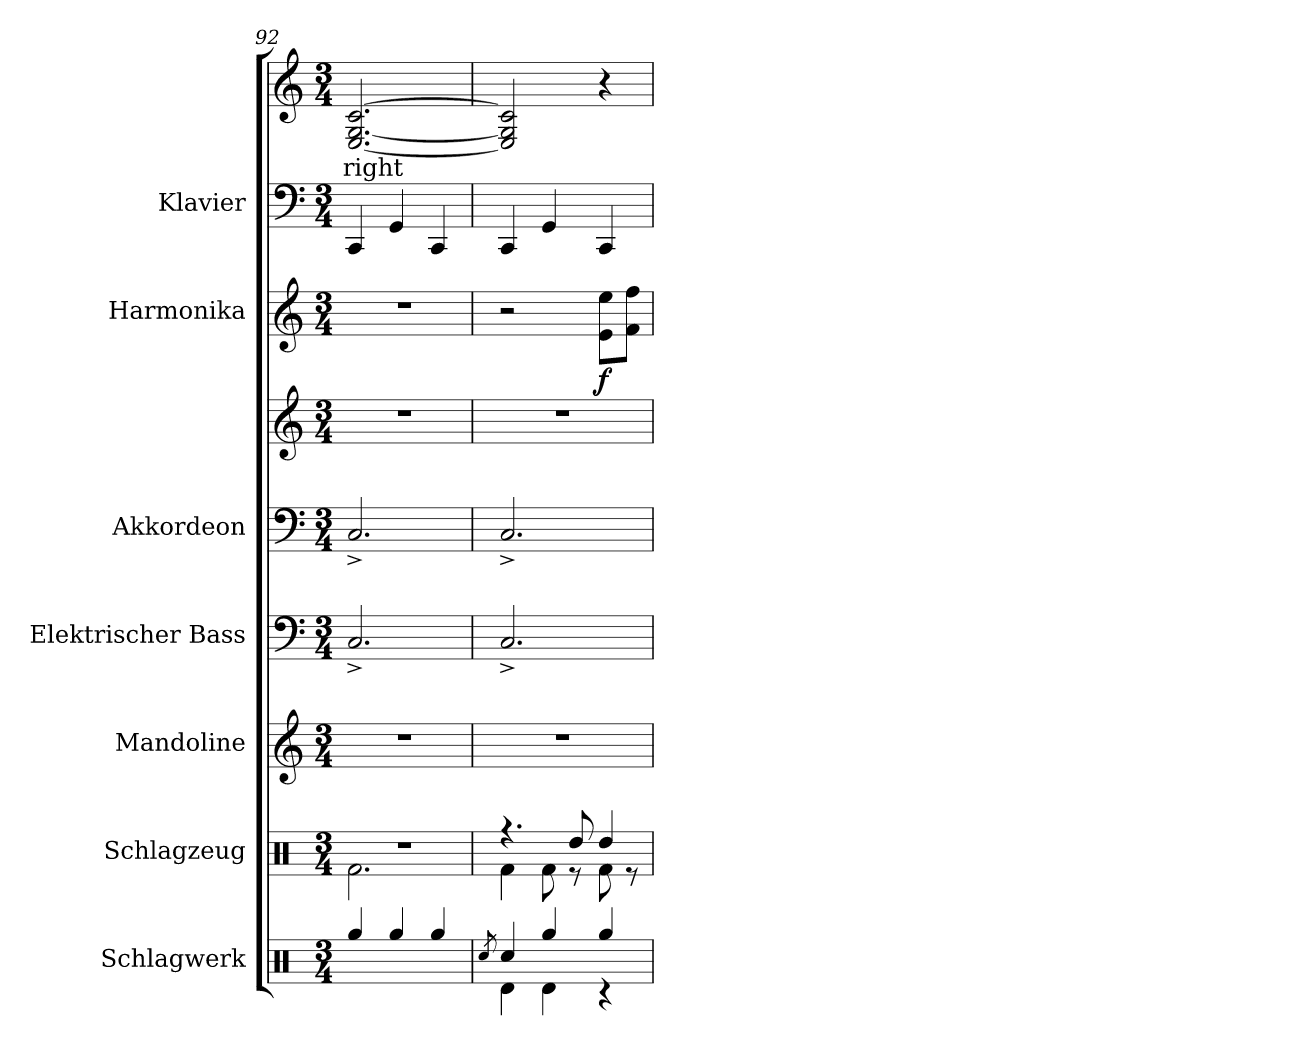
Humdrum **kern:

**kern	**kern	**kern	**kern	**kern	**kern	**kern	**dynam	**kern	**kern	**text
*part7	*part6	*part5	*part4	*part3	*part3	*part2	*part2	*part1	*part1	*part1
*staff9	*staff8	*staff7	*staff6	*staff5	*staff4	*staff3	*staff3	*staff2	*staff1	*staff1
*I"Schlagwerk	*I"Schlagzeug	*I"Mandoline	*I"Elektrischer Bass	*I"Akkordeon	*	*I"Harmonika	*	*I"Klavier	*	*
*I'Schlw.	*I'Schlgz.	*I'Mand.	*I'E-B.	*I'Akk.	*	*	*	*I'Klav.	*	*
*clefX	*clefX	*clefG2	*clefF4	*clefF4	*clefG2	*clefG2	*	*clefF4	*clefG2	*
*	*	*	*ITrd7c12	*	*	*	*	*	*	*
*k[]	*k[]	*k[]	*k[]	*k[]	*k[]	*k[]	*	*k[]	*k[]	*
*M3/4	*M3/4	*M3/4	*M3/4	*M3/4	*M3/4	*M3/4	*	*M3/4	*M3/4	*
=92	=92	=92	=92	=92	=92	=92	=92	=92	=92	=92
*	*^	*	*	*	*	*	*	*	*	*
!	!	!	!	!	!	!	!	!	!	!	!LO:LY:b
4Rgg/	2.r	2.Rf\	2.r	2.CC^/	2.C^/	2.r	2.r	.	4CC/	[2.E/ [2.G/ [2.c/	-right
4Rgg/	.	.	.	.	.	.	.	.	4GG/	.	.
4Rgg/	.	.	.	.	.	.	.	.	4CC/	.	.
=93	=93	=93	=93	=93	=93	=93	=93	=93	=93	=93	=93
8qRcc/	.	.	.	.	.	.	.	.	.	.	.
*^	*	*	*	*	*	*	*	*	*	*	*
4Rcc/	4Rd\	4.r	4Rf\	2.r	2.CC^/	2.C^/	2.r	2r	.	4CC/	2E/] 2G/] 2c/]	.
4Rgg/	4Rd\	.	8Rf\	.	.	.	.	.	.	4GG/	.	.
.	.	8Rdd/	8r	.	.	.	.	.	.	.	.	.
!	!	!	!	!	!	!	!	!	!LO:DY:b	!	!	!
4Rgg/	4r	4Rdd/	8Rf\	.	.	.	.	8e\ 8ee\L	f	4CC/	4r	.
.	.	.	8r	.	.	.	.	8f\ 8ff\J	.	.	.	.
*v	*v	*	*	*	*	*	*	*	*	*	*	*
*	*v	*v	*	*	*	*	*	*	*	*	*
=	=	=	=	=	=	=	=	=	=	=
*-	*-	*-	*-	*-	*-	*-	*-	*-	*-	*-
